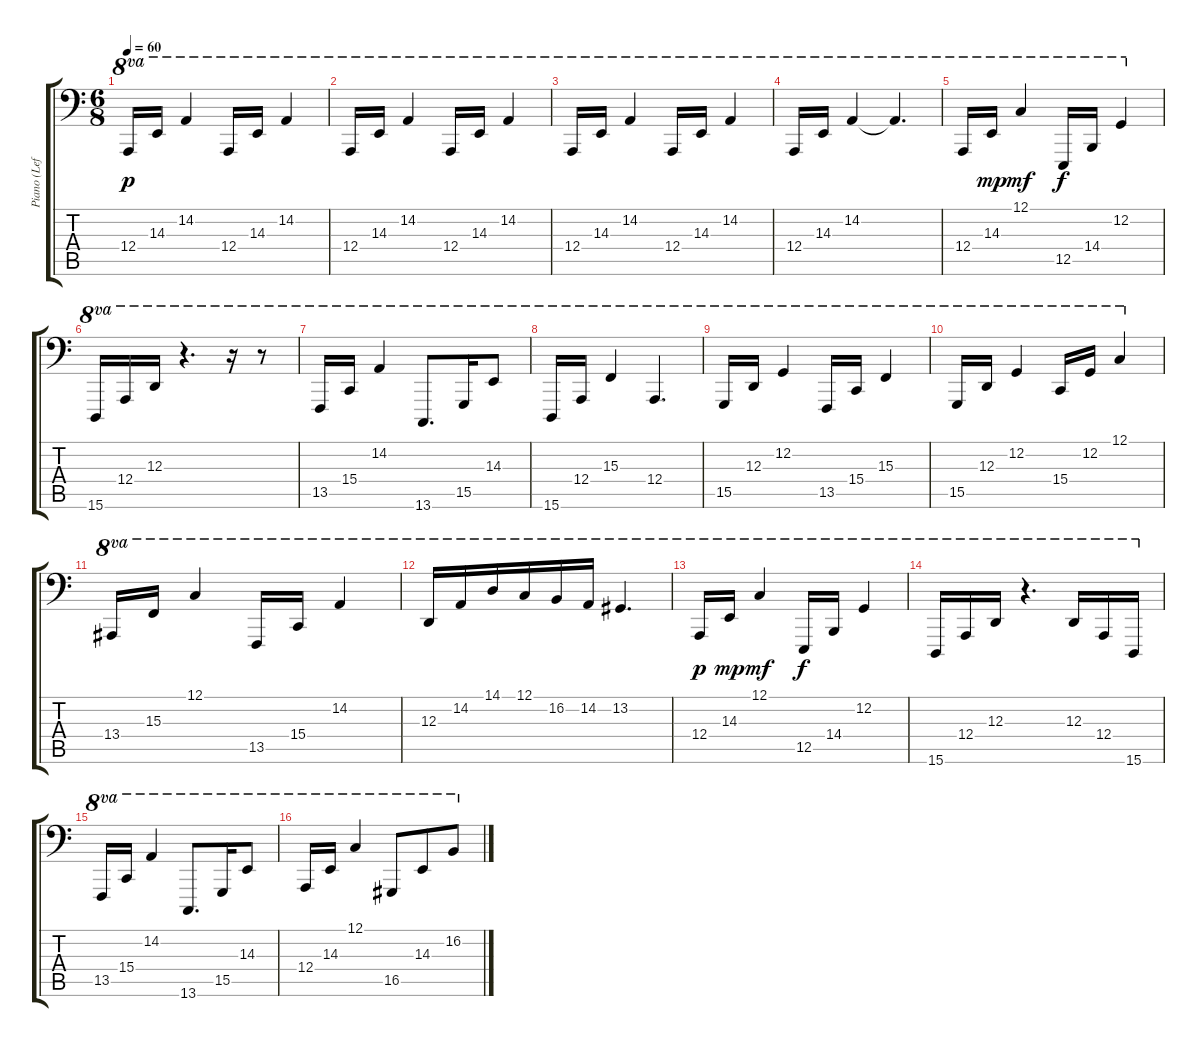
\track ("Piano (Left Hand)" "Piano (Lef") {instrument acousticgrandpiano}
\staff {score tabs}
\tuning (C3 G2 D2 A1 E1 B0) {hide}
\ts (6 8)
\tempo 60
\clef f4
\ks c
12.4.16{ot 8va dy p instrument acousticgrandpiano} 14.3.16{ot 8va} 14.2.4{ot 8va} 12.4.16{ot 8va} 14.3.16{ot 8va} 14.2.4{ot 8va} |
12.4.16{ot 8va} 14.3.16{ot 8va} 14.2.4{ot 8va} 12.4.16{ot 8va} 14.3.16{ot 8va} 14.2.4{ot 8va} |
12.4.16{ot 8va} 14.3.16{ot 8va} 14.2.4{ot 8va} 12.4.16{ot 8va} 14.3.16{ot 8va} 14.2.4{ot 8va} |
12.4.16{ot 8va} 14.3.16{ot 8va} 14.2.4{ot 8va} 14.2{t}.4{d ot 8va} |
12.4.16{ot 8va} 14.3.16{ot 8va dy mp} 12.1.4{ot 8va dy mf} 12.5.16{ot 8va dy f} 14.4.16{ot 8va} 12.2.4{ot 8va} |
15.6.16{ot 8va} 12.4.16{ot 8va} 12.3.16{ot 8va} r.4{d ot 8va} r.16{ot 8va} r.8{ot 8va} |
13.5.16{ot 8va} 15.4.16{ot 8va} 14.2.4{ot 8va} 13.6.8{d ot 8va} 15.5.16{ot 8va} 14.3.8{ot 8va} |
15.6.16{ot 8va} 12.4.16{ot 8va} 15.3.4{ot 8va} 12.4.4{d ot 8va} |
15.5.16{ot 8va} 12.3.16{ot 8va} 12.2.4{ot 8va} 13.5.16{ot 8va} 15.4.16{ot 8va} 15.3.4{ot 8va} |
15.5.16{ot 8va} 12.3.16{ot 8va} 12.2.4{ot 8va} 15.4.16{ot 8va} 12.2.16{ot 8va} 12.1.4{ot 8va} |
13.4.16{ot 8va} 15.3.16{ot 8va} 12.1.4{ot 8va} 13.5.16{ot 8va} 15.4.16{ot 8va} 14.2.4{ot 8va} |
12.3.16{ot 8va} 14.2.16{ot 8va} 14.1.16{ot 8va} 12.1.16{ot 8va} 16.2.16{ot 8va} 14.2.16{ot 8va} 13.2.4{d ot 8va} |
12.4.16{ot 8va dy p} 14.3.16{ot 8va dy mp} 12.1.4{ot 8va dy mf} 12.5.16{ot 8va dy f} 14.4.16{ot 8va} 12.2.4{ot 8va} |
15.6.16{ot 8va} 12.4.16{ot 8va} 12.3.16{ot 8va} r.4{d ot 8va} 12.3.16{ot 8va} 12.4.16{ot 8va} 15.6.16{ot 8va} |
13.5.16{ot 8va} 15.4.16{ot 8va} 14.2.4{ot 8va} 13.6.8{d ot 8va} 15.5.16{ot 8va} 14.3.8{ot 8va} |
12.4.16{ot 8va} 14.3.16{ot 8va} 12.1.4{ot 8va} 16.5.8{ot 8va} 14.3.8{ot 8va} 16.2.8{ot 8va}
